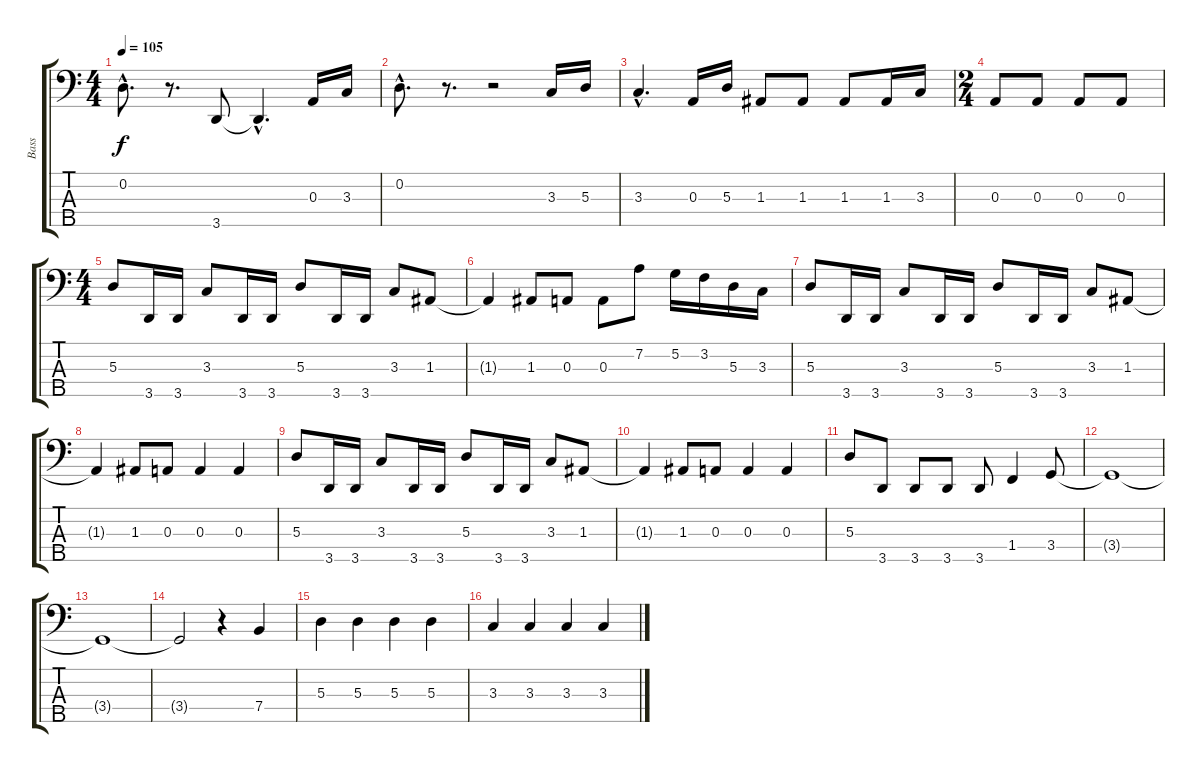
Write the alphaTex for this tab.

\track ("Bass" "Bass") {instrument electricbassfinger}
\staff {score tabs}
\tuning (G2 D2 A1 E1 B0) {hide}
\ts (4 4)
\tempo 105
\clef f4
\ks c
0.2{hac}.8{d dy f} r.8{d} 3.5.8 3.5{hac t}.4{d} 0.3.16 3.3.16 |
0.2{hac}.8{d} r.8{d} r.2 3.3.16 5.3.16 |
3.3{hac}.4{d} 0.3.16 5.3.16 1.3.8 1.3.8 1.3.8 1.3.16 3.3.16 |
\ts (2 4)
0.3.8 0.3.8 0.3.8 0.3.8 |
\ts (4 4)
5.3.8 3.5.16 3.5.16 3.3.8 3.5.16 3.5.16 5.3.8 3.5.16 3.5.16 3.3.8 1.3.8 |
1.3{t}.4 1.3.8 0.3.8 0.3.8 7.2.8 5.2.16 3.2.16 5.3.16 3.3.16 |
5.3.8 3.5.16 3.5.16 3.3.8 3.5.16 3.5.16 5.3.8 3.5.16 3.5.16 3.3.8 1.3.8 |
1.3{t}.4 1.3.8 0.3.8 0.3.4 0.3.4 |
5.3.8 3.5.16 3.5.16 3.3.8 3.5.16 3.5.16 5.3.8 3.5.16 3.5.16 3.3.8 1.3.8 |
1.3{t}.4 1.3.8 0.3.8 0.3.4 0.3.4 |
5.3.8 3.5.8 3.5.8 3.5.8 3.5.8 1.4.4 3.4.8 |
3.4{t}.1 |
3.4{t}.1 |
3.4{t}.2 r.4 7.4.4 |
5.3.4 5.3.4 5.3.4 5.3.4 |
3.3.4 3.3.4 3.3.4 3.3.4
